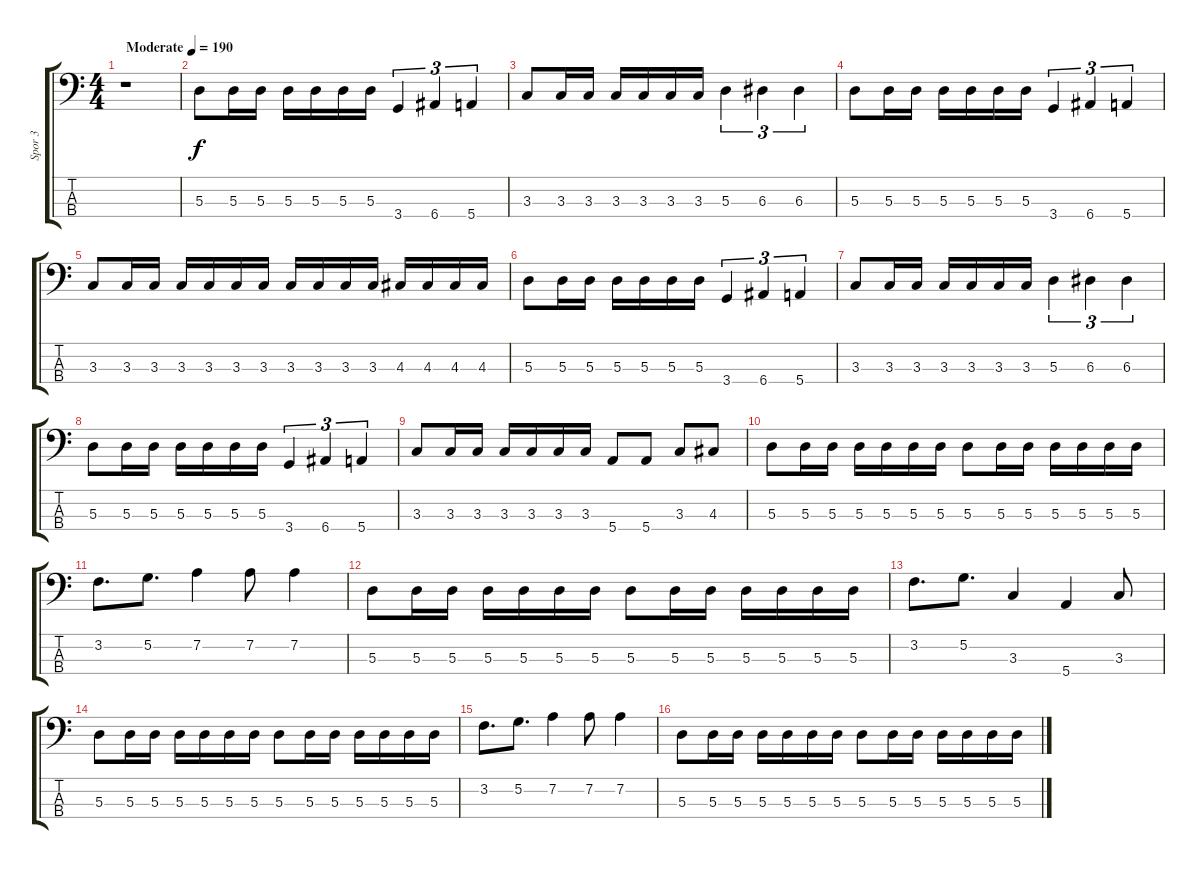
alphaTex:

\track ("Spor 3" "Spor 3") {instrument electricbassfinger}
\staff {score tabs}
\tuning (G2 D2 A1 E1) {hide}
\ts (4 4)
\tempo (190 "Moderate")
\clef f4
\ks c
r.1{dy f instrument electricbassfinger} |
5.3.8 5.3.16 5.3.16 5.3.16 5.3.16 5.3.16 5.3.16 3.4.4{tu (3 2)} 6.4.4{tu (3 2)} 5.4.4{tu (3 2)} |
3.3.8 3.3.16 3.3.16 3.3.16 3.3.16 3.3.16 3.3.16 5.3.4{tu (3 2)} 6.3.4{tu (3 2)} 6.3.4{tu (3 2)} |
5.3.8 5.3.16 5.3.16 5.3.16 5.3.16 5.3.16 5.3.16 3.4.4{tu (3 2)} 6.4.4{tu (3 2)} 5.4.4{tu (3 2)} |
3.3.8 3.3.16 3.3.16 3.3.16 3.3.16 3.3.16 3.3.16 3.3.16 3.3.16 3.3.16 3.3.16 4.3.16 4.3.16 4.3.16 4.3.16 |
5.3.8 5.3.16 5.3.16 5.3.16 5.3.16 5.3.16 5.3.16 3.4.4{tu (3 2)} 6.4.4{tu (3 2)} 5.4.4{tu (3 2)} |
3.3.8 3.3.16 3.3.16 3.3.16 3.3.16 3.3.16 3.3.16 5.3.4{tu (3 2)} 6.3.4{tu (3 2)} 6.3.4{tu (3 2)} |
5.3.8 5.3.16 5.3.16 5.3.16 5.3.16 5.3.16 5.3.16 3.4.4{tu (3 2)} 6.4.4{tu (3 2)} 5.4.4{tu (3 2)} |
3.3.8 3.3.16 3.3.16 3.3.16 3.3.16 3.3.16 3.3.16 5.4.8 5.4.8 3.3.8 4.3.8 |
5.3.8 5.3.16 5.3.16 5.3.16 5.3.16 5.3.16 5.3.16 5.3.8 5.3.16 5.3.16 5.3.16 5.3.16 5.3.16 5.3.16 |
3.2.8{d} 5.2.8{d} 7.2.4 7.2.8 7.2.4 |
5.3.8 5.3.16 5.3.16 5.3.16 5.3.16 5.3.16 5.3.16 5.3.8 5.3.16 5.3.16 5.3.16 5.3.16 5.3.16 5.3.16 |
3.2.8{d} 5.2.8{d} 3.3.4 5.4.4 3.3.8 |
5.3.8 5.3.16 5.3.16 5.3.16 5.3.16 5.3.16 5.3.16 5.3.8 5.3.16 5.3.16 5.3.16 5.3.16 5.3.16 5.3.16 |
3.2.8{d} 5.2.8{d} 7.2.4 7.2.8 7.2.4 |
5.3.8 5.3.16 5.3.16 5.3.16 5.3.16 5.3.16 5.3.16 5.3.8 5.3.16 5.3.16 5.3.16 5.3.16 5.3.16 5.3.16
